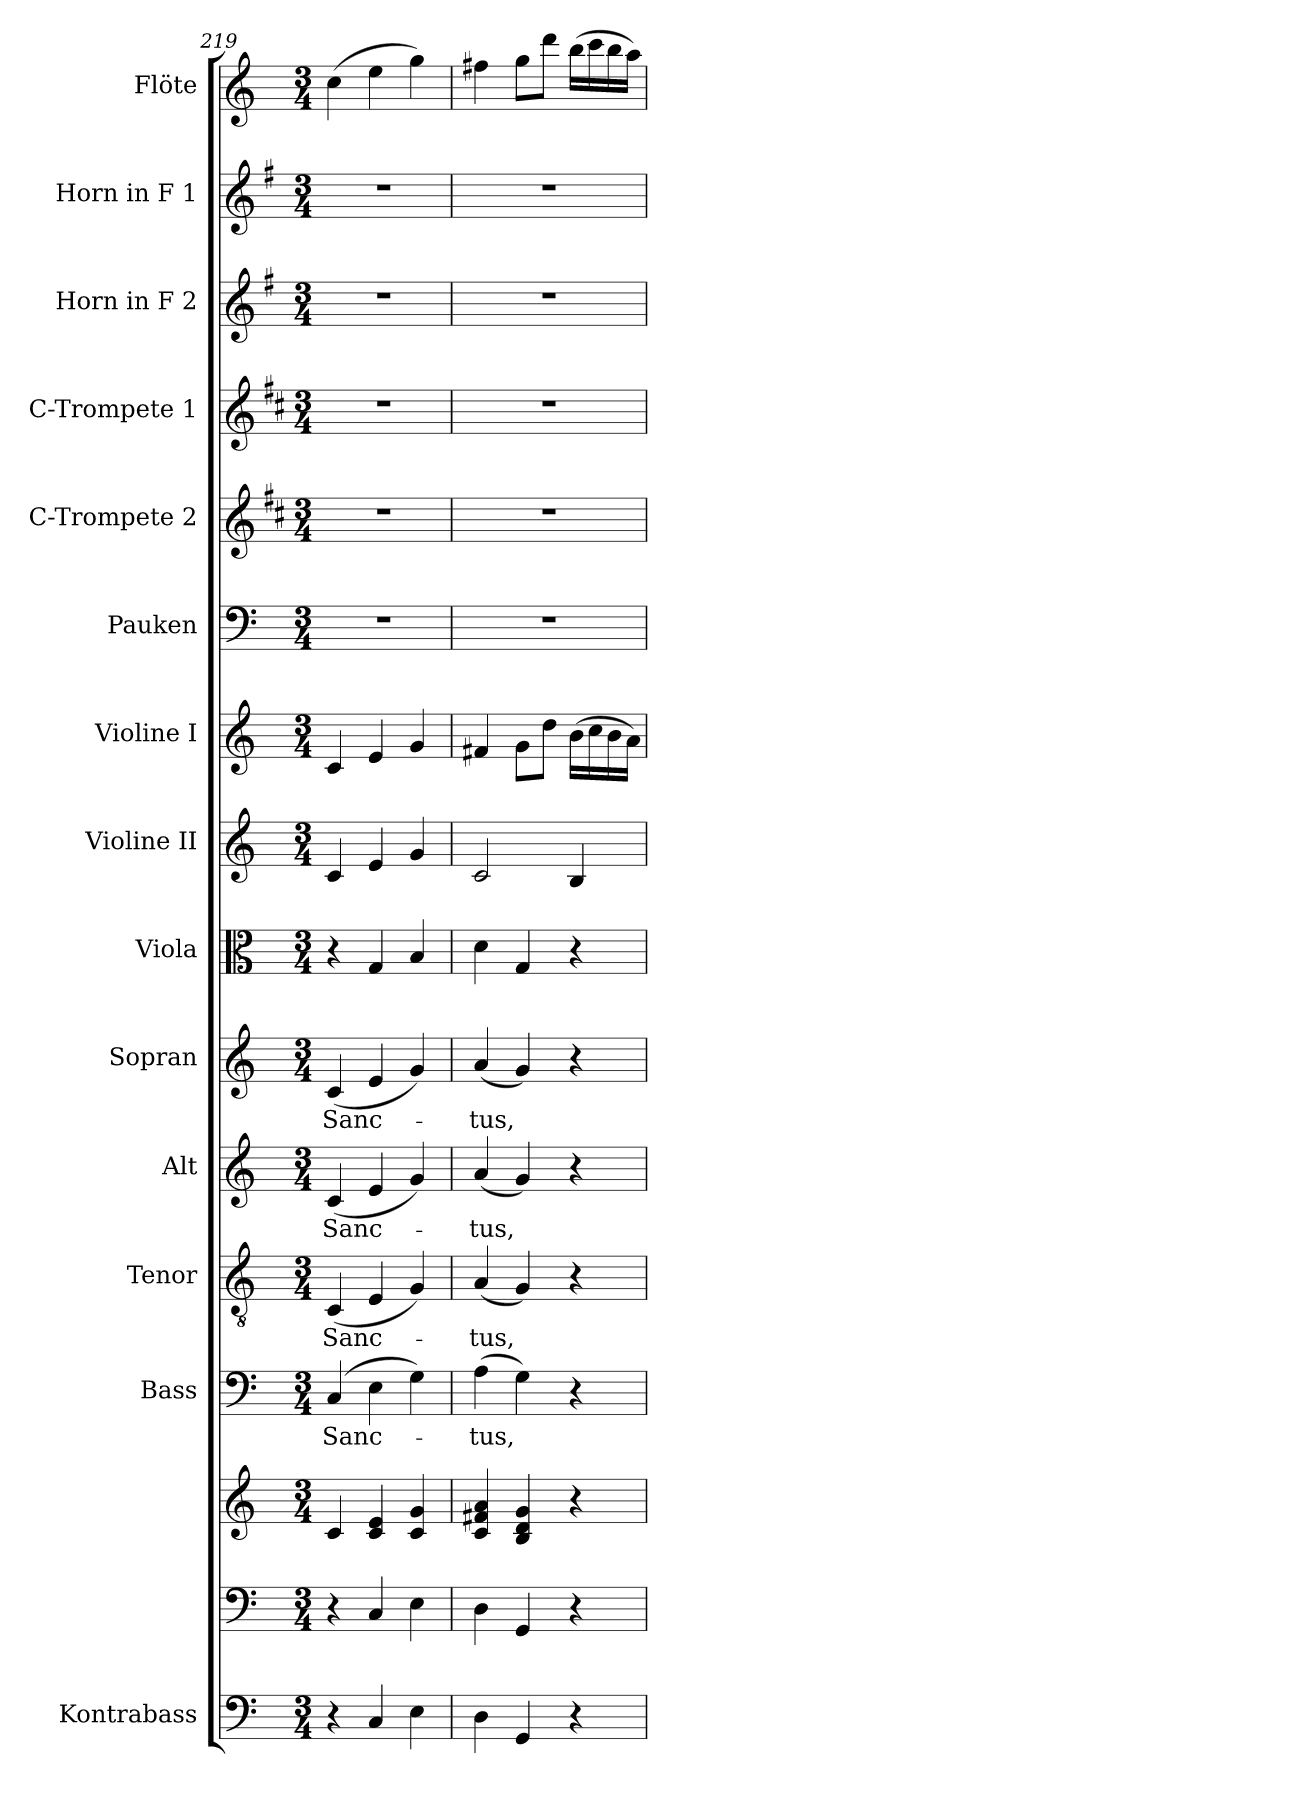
**kern	**kern	**kern	**kern	**text	**kern	**text	**kern	**text	**kern	**text	**kern	**kern	**kern	**kern	**kern	**kern	**kern	**kern	**kern
*part15	*part14	*part14	*part13	*part13	*part12	*part12	*part11	*part11	*part10	*part10	*part9	*part8	*part7	*part6	*part5	*part4	*part3	*part2	*part1
*staff16	*staff15	*staff14	*staff13	*staff13	*staff12	*staff12	*staff11	*staff11	*staff10	*staff10	*staff9	*staff8	*staff7	*staff6	*staff5	*staff4	*staff3	*staff2	*staff1
*I"Kontrabass	*	*	*I"Bass	*	*I"Tenor	*	*I"Alt	*	*I"Sopran	*	*I"Viola	*I"Violine II	*I"Violine I	*I"Pauken	*I"C-Trompete 2	*I"C-Trompete 1	*I"Horn in F 2	*I"Horn in F 1	*I"Flöte
*I'Kb.	*	*	*I'B.	*	*I'T.	*	*I'A.	*	*I'S.	*	*I'Vla.	*I'Vl. II	*I'Vl. I	*I'Pk.	*I'C Trp. 2	*I'C Trp. 1	*	*	*I'Fl.
*clefF4	*clefF4	*clefG2	*clefF4	*	*clefGv2	*	*clefG2	*	*clefG2	*	*clefC3	*clefG2	*clefG2	*clefF4	*clefG2	*clefG2	*clefG2	*clefG2	*clefG2
*ITrd7c12	*	*	*	*	*	*	*	*	*	*	*	*	*	*	*ITrd1c2	*ITrd1c2	*ITrd4c7	*ITrd4c7	*
*k[]	*k[]	*k[]	*k[]	*	*k[]	*	*k[]	*	*k[]	*	*k[]	*k[]	*k[]	*k[]	*k[]	*k[]	*k[]	*k[]	*k[]
*C:	*C:	*C:	*C:	*	*C:	*	*C:	*	*C:	*	*C:	*C:	*C:	*C:	*C:	*C:	*C:	*C:	*C:
*M3/4	*M3/4	*M3/4	*M3/4	*	*M3/4	*	*M3/4	*	*M3/4	*	*M3/4	*M3/4	*M3/4	*M3/4	*M3/4	*M3/4	*M3/4	*M3/4	*M3/4
=219	=219	=219	=219	=219	=219	=219	=219	=219	=219	=219	=219	=219	=219	=219	=219	=219	=219	=219	=219
!	!	!	!	!LO:LY:b	!	!LO:LY:b	!	!LO:LY:b	!	!LO:LY:b	!	!	!	!	!	!	!	!	!
4r	4r	4c/	(4C/	Sanc-	(<4C/	Sanc-	(<4c/	Sanc-	(<4c/	Sanc-	4r	4c/	4c/	2.r	2.r	2.r	2.r	2.r	(>4cc\
4CC/	4C/	4c/ 4e/	4E\	.	4E/	.	4e/	.	4e/	.	4G/	4e/	4e/	.	.	.	.	.	4ee\
4EE\	4E\	4c/ 4g/	4G\)	.	4G/)	.	4g/)	.	4g/)	.	4B/	4g/	4g/	.	.	.	.	.	4gg\)
=220	=220	=220	=220	=220	=220	=220	=220	=220	=220	=220	=220	=220	=220	=220	=220	=220	=220	=220	=220
!	!	!	!	!LO:LY:b	!	!LO:LY:b	!	!LO:LY:b	!	!LO:LY:b	!	!	!	!	!	!	!	!	!
4DD\	4D\	4c/ 4f#X/ 4a/	(>4A\	-tus,	(<4A/	-tus,	(<4a/	-tus,	(<4a/	-tus,	4d\	2c/	4f#X/	2.r	2.r	2.r	2.r	2.r	4ff#X\
4GGG/	4GG/	4B/ 4d/ 4g/	4G\)	.	4G/)	.	4g/)	.	4g/)	.	4G/	.	8g\L	.	.	.	.	.	8gg\L
.	.	.	.	.	.	.	.	.	.	.	.	.	8dd\J	.	.	.	.	.	8ddd\J
4r	4r	4r	4r	.	4r	.	4r	.	4r	.	4r	4B/	(>16b\LL	.	.	.	.	.	(>16bb\LL
.	.	.	.	.	.	.	.	.	.	.	.	.	16cc\	.	.	.	.	.	16ccc\
.	.	.	.	.	.	.	.	.	.	.	.	.	16b\	.	.	.	.	.	16bb\
.	.	.	.	.	.	.	.	.	.	.	.	.	16a\JJ)	.	.	.	.	.	16aa\JJ)
=	=	=	=	=	=	=	=	=	=	=	=	=	=	=	=	=	=	=	=
*-	*-	*-	*-	*-	*-	*-	*-	*-	*-	*-	*-	*-	*-	*-	*-	*-	*-	*-	*-
